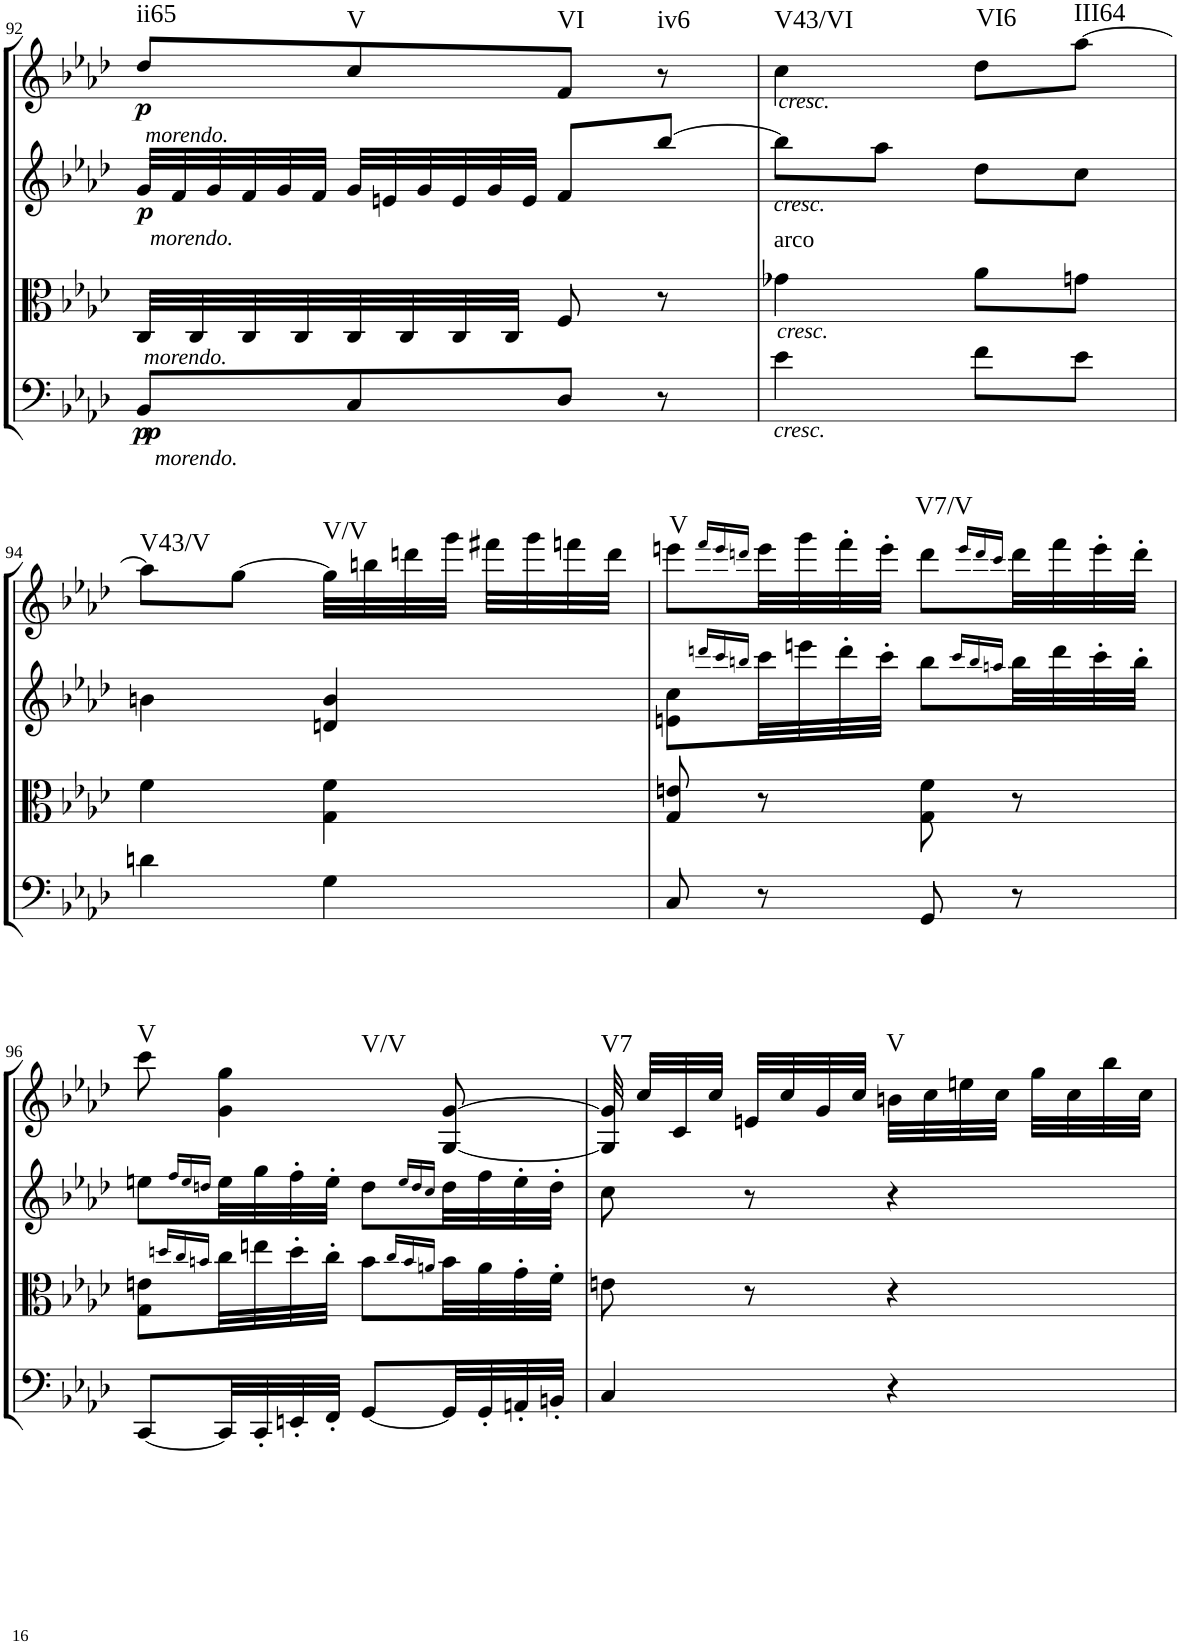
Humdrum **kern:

**kern	**dynam	**kern	**kern	**dynam	**kern	**dynam	**harte
*part4	*part4	*part3	*part2	*part2	*part1	*part1	*part1
*staff4	*staff4	*staff3	*staff2	*staff2	*staff1	*staff1	*
*I"Cello	*	*I"Viola	*I"2nd Violin	*	*I"1st Violin	*	*
*	*	*I'Vla	*I'Vln	*	*I'Vln	*	*
!!LO:PB:g=z
*clefF4	*	*clefC3	*clefG2	*	*clefG2	*	*
*k[b-e-a-d-]	*	*k[b-e-a-d-]	*k[b-e-a-d-]	*	*k[b-e-a-d-]	*	*
*f:	*	*f:	*f:	*	*f:	*	*
*M2/4	*	*M2/4	*M2/4	*	*M2/4	*	*
*	*	*	*Xtuplet	*	*	*	*
=92	=92	=92	=92	=92	=92	=92	=92
!	!	!	!	!	!LO:TX:b:i:t=morendo.	!	!
!	!	!LO:TX:a:i:t=morendo.	!	!	!	!	!
!LO:TX:a:i:t=morendo.	!	!	!	!	!	!	!
!LO:TX:b:i:t=morendo.	!	!	!	!	!	!	!
!	!LO:DY:b	!	!	!	!	!	!
!	!LO:DY:n=1:b	!	!	!LO:DY:b	!	!LO:DY:b	!LO:H:kt=ii65
8BB-/L	p p	32C/LLL	48g/LLL	p	8dd-/L	p	N
.	.	.	48f/	.	.	.	.
.	.	32C/	.	.	.	.	.
.	.	.	48g/	.	.	.	.
.	.	32C/	48f/	.	.	.	.
.	.	.	48g/	.	.	.	.
.	.	32C/	.	.	.	.	.
.	.	.	48f/JJJ	.	.	.	.
!	!	!	!	!	!	!	!LO:H:kt=V
8C/	.	32C/	48g/LLL	.	8cc/	.	N
.	.	.	48en/	.	.	.	.
.	.	32C/	.	.	.	.	.
.	.	.	48g/	.	.	.	.
.	.	32C/	48e/	.	.	.	.
.	.	.	48g/	.	.	.	.
.	.	32C/JJJ	.	.	.	.	.
.	.	.	48e/JJJ	.	.	.	.
!	!	!	!	!	!	!	!LO:H:kt=VI
8D-/J	.	8F/	8f/L	.	8f/J	.	N
!	!	!	!	!	!	!	!LO:H:kt=iv6
8r	.	8r	[8bb-/J	.	8r	.	N
=93	=93	=93	=93	=93	=93	=93	=93
!	!	!	!	!	!LO:TX:a:i:t=cresc.	!	!
!	!	!	!LO:TX:a:i:t=cresc.	!	!	!	!
!	!	!LO:TX:b:i:t=cresc.	!	!	!	!	!
!	!	!LO:TX:a:t=arco	!	!	!	!	!
!LO:TX:b:i:t=cresc.	!	!	!	!	!	!	!LO:H:kt=V43/VI
4e-\	.	4g-X\	8bb-\L]	.	4cc\	.	N
.	.	.	8aa-\J	.	.	.	.
!	!	!	!	!	!	!	!LO:H:kt=VI6
8f\L	.	8a-\L	8dd-\L	.	8dd-\L	.	N
!	!	!	!	!	!	!	!LO:H:kt=III64
8e-\J	.	8gn\J	8cc\J	.	[8aa-\J	.	N
!!LO:LB:g=z
=94	=94	=94	=94	=94	=94	=94	=94
!	!	!	!	!	!	!	!LO:H:kt=V43/V
4dn\	.	4f\	4bn\	.	8aa-\L]	.	N
.	.	.	.	.	[8gg\J	.	.
!	!	!	!	!	!	!	!LO:H:kt=V/V
4G\	.	4G\ 4f\	4dn/ 4b/	.	32gg\LLL]	.	N
.	.	.	.	.	32bbn\	.	.
.	.	.	.	.	32dddn\	.	.
.	.	.	.	.	32ggg\JJJ	.	.
.	.	.	.	.	32fff#X\LLL	.	.
.	.	.	.	.	32ggg\	.	.
.	.	.	.	.	32fffn\	.	.
.	.	.	.	.	32ddd\JJJ	.	.
=95	=95	=95	=95	=95	=95	=95	=95
!	!	!	!	!	!	!	!LO:H:kt=V
8C/	.	8G/ 8en/	8en\ 8cc\L	.	8eeen\L	.	N
.	.	.	16qdddn/LL	.	16qfff/LL	.	.
.	.	.	16qccc/	.	16qeee/	.	.
.	.	.	16qbbn/JJ	.	16qdddn/JJ	.	.
8r	.	8r	32ccc\LL	.	32eee\LL	.	.
.	.	.	32eeen\	.	32ggg\	.	.
.	.	.	32ddd'\	.	32fff'\	.	.
.	.	.	32ccc'\JJJ	.	32eee'\JJJ	.	.
!	!	!	!	!	!	!	!LO:H:kt=V7/V
8GG/	.	8G\ 8f\	8bb\L	.	8ddd\L	.	N
.	.	.	16qccc/LL	.	16qeee/LL	.	.
.	.	.	16qbb/	.	16qddd/	.	.
.	.	.	16qaan/JJ	.	16qccc/JJ	.	.
8r	.	8r	32bb\LL	.	32ddd\LL	.	.
.	.	.	32ddd\	.	32fff\	.	.
.	.	.	32ccc'\	.	32eee'\	.	.
.	.	.	32bb'\JJJ	.	32ddd'\JJJ	.	.
!!LO:LB:g=z
=96	=96	=96	=96	=96	=96	=96	=96
!	!	!	!	!	!	!	!LO:H:kt=V
[8CC/L	.	8G\ 8en\L	8een\L	.	8ccc\	.	N
.	.	16qddn/LL	16qff/LL	.	.	.	.
.	.	16qcc/	16qee/	.	.	.	.
.	.	16qbn/JJ	16qddn/JJ	.	.	.	.
!	!	!	!	!	!	!	!LO:H:kt=V/V
32CC/LL]	.	32cc\LL	32ee\LL	.	4g\ 4gg\	.	N
32CC'/	.	32een\	32gg\	.	.	.	.
32EEn'/	.	32dd'\	32ff'\	.	.	.	.
32FF'/JJJ	.	32cc'\JJJ	32ee'\JJJ	.	.	.	.
[8GG/L	.	8b\L	8dd\L	.	.	.	.
.	.	16qcc/LL	16qee/LL	.	.	.	.
.	.	16qb/	16qdd/	.	.	.	.
.	.	16qan/JJ	16qcc/JJ	.	.	.	.
32GG/LL]	.	32b\LL	32dd\LL	.	[8G/ [8g/	.	.
32GG'/	.	32a\	32ff\	.	.	.	.
32AAn'/	.	32g'\	32ee'\	.	.	.	.
32BBn'/JJJ	.	32f'\JJJ	32dd'\JJJ	.	.	.	.
=97	=97	=97	=97	=97	=97	=97	=97
!	!	!	!	!	!	!	!LO:H:kt=V7
4C/	.	8en\	8cc\	.	32G/] 32g/]	.	N
.	.	.	.	.	32cc/LLL	.	.
.	.	.	.	.	32c/	.	.
.	.	.	.	.	32cc/JJJ	.	.
.	.	8r	8r	.	32en/LLL	.	.
.	.	.	.	.	32cc/	.	.
.	.	.	.	.	32g/	.	.
.	.	.	.	.	32cc/JJJ	.	.
!	!	!	!	!	!	!	!LO:H:kt=V
4r	.	4r	4r	.	32bn\LLL	.	N
.	.	.	.	.	32cc\	.	.
.	.	.	.	.	32een\	.	.
.	.	.	.	.	32cc\JJJ	.	.
.	.	.	.	.	32gg\LLL	.	.
.	.	.	.	.	32cc\	.	.
.	.	.	.	.	32bb-\	.	.
.	.	.	.	.	32cc\JJJ	.	.
=	=	=	=	=	=	=	=
*-	*-	*-	*-	*-	*-	*-	*-
